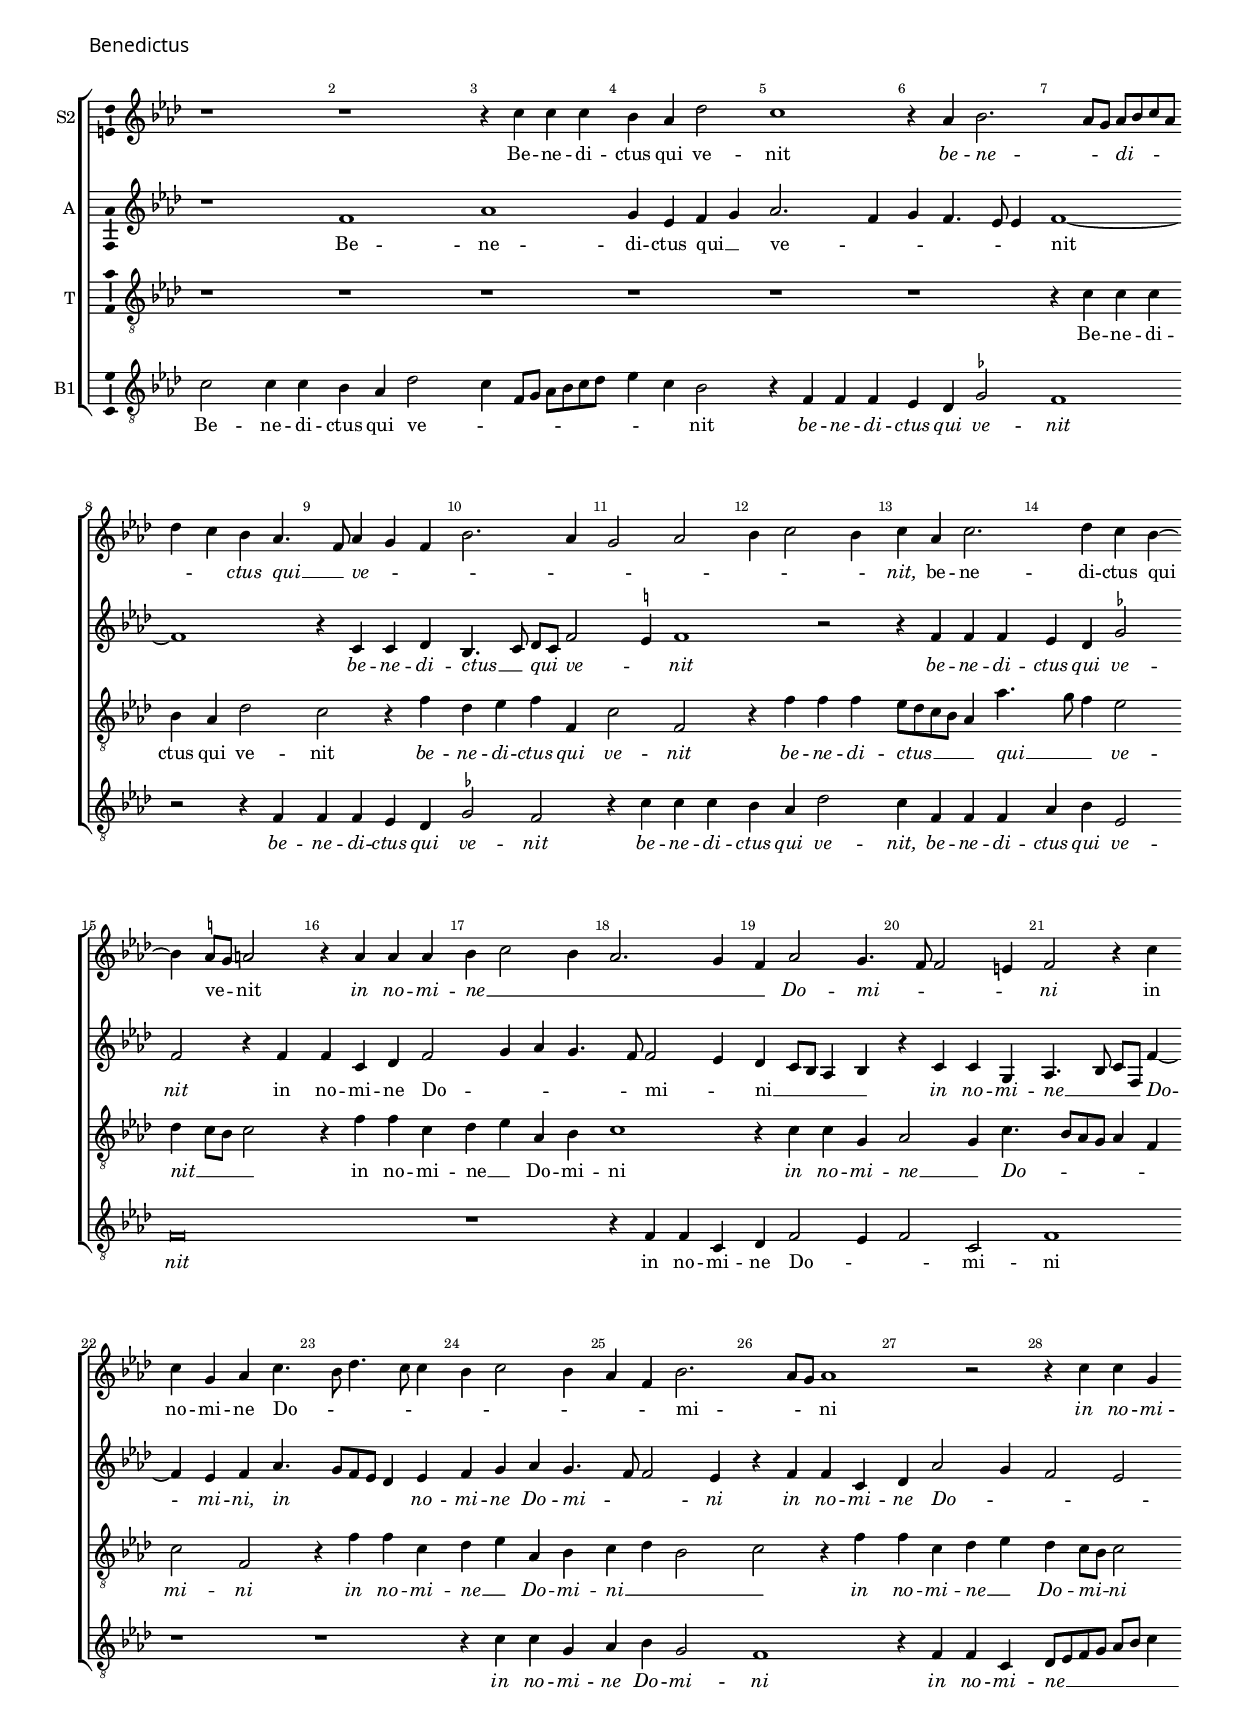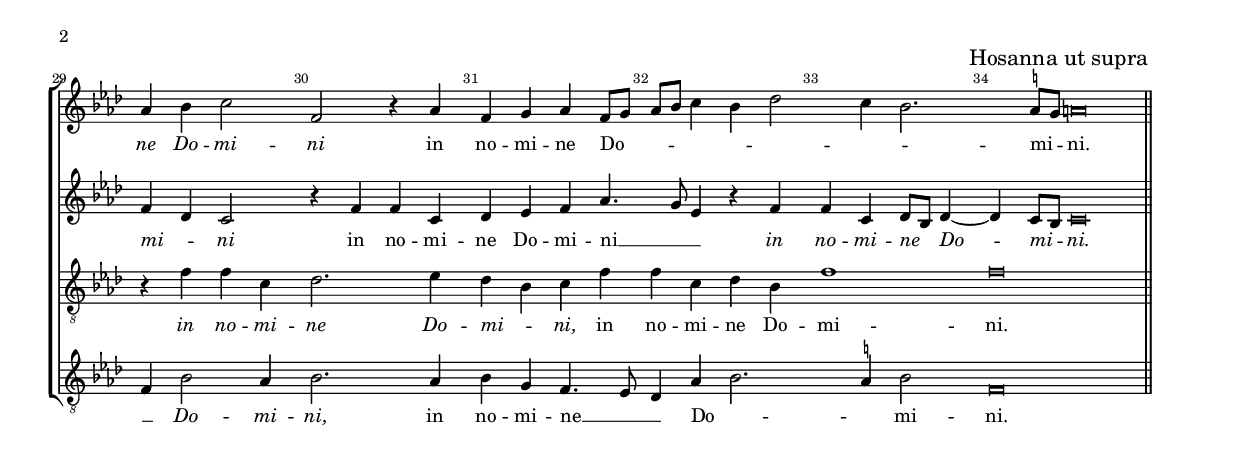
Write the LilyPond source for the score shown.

\version "2.24.2"
revision = "1"
\pointAndClickOff

#(set-global-staff-size 15)

\paper {
	#(define fonts (make-pango-font-tree "Century Schoolbook L" "Source Sans Pro" "Luxi Mono" (/ 15 20)))
	annotate-spacing = ##f
	two-sided = ##t
	top-margin = 5\mm
	inner-margin = 15\mm
	outer-margin = 10\mm
	bottom-margin = 10\mm
	markup-system-spacing = #'( (padding . 4) )
	system-system-spacing = #'( (basic-distance . 6) (stretchability . 100) )
  	ragged-bottom = ##f
	ragged-last-bottom = ##t
	indent = 0
} 

year = #(strftime "©%Y" (localtime (current-time)))

\header {
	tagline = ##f
}

\layout {
  	ragged-right = ##f
  	ragged-last = ##f
	\context {
		\Score
      \remove "Metronome_mark_engraver"
		\override BarNumber.self-alignment-X = #CENTER
		\override BarNumber.break-visibility = #'#(#f #t #t)
		\override VerticalAxisGroup.staff-staff-spacing = #'((basic-distance . 0) (stretchability . 90))
		\override VerticalAxisGroup.remove-empty = ##t
		\override VerticalAxisGroup.remove-first = ##t		
		\override SpanBar.transparent = ##t
		\override BarLine.transparent = ##t
	}
	\context {
		\Staff
	}
	\context { 
		\Voice 
		\override NoteHead.style = #'baroque
		\consists "Horizontal_bracket_engraver"
		\consists "Ambitus_engraver"
	}
	\context {
		\Score
		proportionalNotationDuration = #(ly:make-moment 1 8)
		\override SpacingSpanner.uniform-stretching = ##t
	}
}


global = {
	\key f \major
	\omit Staff.TimeSignature
	\time 4/4
	\set Staff.midiInstrument = "drawbar organ"
	\accidentalStyle "forget"
	\set melismaBusyProperties = #'()
}

showBarLine = {
	\once \override Score.BarLine.transparent = ##f
	\once \override Score.SpanBar.transparent = ##f 
}

italicas=\override LyricText.font-shape = #'italic
rectas=\override LyricText.font-shape = #'upright
ss=\once \set suggestAccidentals = ##t
mtempo={\tempo 4 = 100}
mtempob={\tempo 4 = 50}


cantus={
	r1*4/4 |
	r1*4/4 |
	r4 a'4 a'4 a'4 |
	g'4 f'4 bes'2 |
%5
	a'1 |
	r4 f'4 g'2. f'8 e'8 f'8 g'8 a'8 f'8 | \break
	bes'4 a'4 g'4 f'4. d'8 f'4 e'4 d'4 |
%10
	g'2. f'4 |
	e'2 f'2 |
	g'4 a'2 g'4 |
	a'4 f'4 a'2. bes'4 a'4 g'4 ~ |
%15
	g'4 \ss fis'8 e'8 fis'2 |
	r4 f'4 f'4 f'4 |
	%\break
	g'4 a'2 g'4 |
	f'2. e'4 |
	d'4 f'2 e'4. d'8 d'2 cis'4 |
	d'2 r4 a'4 |
	a'4 e'4 f'4 a'4. g'8 bes'4. a'8 a'4 |
	g'4 a'2 g'4 |
%25
	f'4 d'4 g'2. f'8 e'8 f'1 r2 |
	r4 a'4 a'4 e'4 |
	f'4 g'4 a'2 |
%30
	d'2 r4 f'4 |
	d'4 e'4 f'4 d'8 e'8 |
	f'8 g'8 a'4 g'4 bes'2 a'4 g'2. \ss fis'8 e'8 \mtempob fis'\breve*1/4
	\showBarLine \bar "||"
	\override Score.RehearsalMark.self-alignment-X = #right
	\mark \markup{"Hosanna ut supra"}
}

altus={
	r1*4/4 |
	d'1 |
	f'1 |
	e'4 c'4 d'4 e'4 |
%5
	f'2. d'4 |
	e'4 d'4. c'8 c'4 |
	d'1 ~ |
	d'1 |
	r4 a4 a4 bes4 |
%10
	g4. a8 bes8 a8 d'2 \ss cis'4 d'1 r2 |
	r4 d'4 d'4 d'4 |
	c'4 bes4 \ss ees'2 |
%15
	d'2 r4 d'4 |
	d'4 a4 bes4 d'2 e'4 f'4 e'4. d'8 d'2 c'4 |
	bes4 a8 g8 f4 g4 |
%20
	r4 a4 a4 e4 |
	f4.  g8 a8 d8 d'4 ~ |
	d'4 c'4 d'4 f'4. e'8 d'8 c'8 bes4 c'4 |
	d'4 e'4 f'4 e'4. d'8 d'2 c'4 |
	r4 d'4 d'4 a4 |
	bes4 f'2 e'4 |
	d'2 c'2 |
	d'4 bes4 a2 |
%30
	r4 d'4 d'4 a4 |
	bes4 c'4 d'4 f'4. e'8 c'4 r4 d'4 |
	d'4 a4 bes8 g8 bes4 ~ |
	bes4 a8 g8 a\breve*1/4
}

tenor={
	r1*4/4 |
	r1*4/4 |
	r1*4/4 |
	r1*4/4 |
%5
	r1*4/4 |
	r1*4/4 |
	r4 a4 a4 a4 |
	g4 f4 bes2 |
	a2 r4 d'4 |
%10
	bes4 c'4 d'4 d4 |
	a2 d2 |
	r4 d'4 d'4 d'4 |
	c'8 bes8 a8 g8 f4 f'4. e'8 d'4 c'2 |
%15
	bes4 a8 g8 a2 |
	r4 d'4 d'4 a4 |
	bes4 c'4 f4 g4 |
	a1 |
	r4 a4 a4 e4 |
%20
	f2 e4 a4. g8 f8 e8 f4 d4 |
	a2 d2 |
	r4 d'4 d'4 a4 |
	bes4 c'4 f4 g4 |
%25
	a4 bes4 g2 |
	a2 r4 d'4 |
	d'4 a4 bes4 c'4 |
	bes4 a8 g8 a2 |
	r4 d'4 d'4 a4 |
%30
	bes2. c'4 |
	bes4 g4 a4 d'4 |
	d'4 a4 bes4 g4 |
	d'1 |
	d'\breve*1/2
}

bassus={
	a2 a4 a4 |
	g4 f4 bes2 |
	a4 d8 e8 f8 g8 a8 bes8 |
	c'4 a4 g2 |
%5
	r4 d4 d4 d4 |
	c4 bes,4 \ss ees2 |
	d1 |
	r2 r4 d4 |
	d4 d4 c4 bes,4 |
%10
	\ss ees2 d2 |
	r4 a4 a4 a4 |
	g4 f4 bes2 |
	a4 d4 d4 d4 |
	f4 g4 c2 |
%15
	d\breve |
	r1*4/4 |
	r4 d4 d4 a,4 |
	bes,4 d2 c4 |
%20
	d2 a,2 |
	d1 |
	r1*4/4 |
	r1*4/4 |
	r4 a4 a4 e4 |
%25
	f4 g4 e2 |
	d1 |
	r4 d4 d4 a,4 |
	bes,8 c8 d8 e8 f8 g8 a4 |
	d4 g2 f4 |
%30
	g2. f4 |
	g4 e4 d4. c8 |
	bes,4 f4 g2. \ss fis4 g2 |
	d\breve*1/2
}

textocantus=\lyricmode{
Be -- ne -- di -- ctus qui ve -- nit
\italicas
be -- ne -- _ _ di -- _ _ _ _ _ ctus qui __ _ ve -- _ _ _ _ _ _ _ _ _ nit,
\rectas
be -- ne -- di -- ctus qui _ ve -- _ nit
\italicas
in no -- mi -- ne __ _ _ _ _ _ Do -- mi -- _ _ _ ni
\rectas
in no -- mi -- ne Do -- _ _ _ _ _ _ _ _ _ mi -- _ _ ni
\italicas
in no -- mi -- ne Do -- mi -- ni
\rectas
in no -- mi -- ne Do -- _ _ _ _ _ _ _ _ mi -- _ ni.
}

textoaltus=\lyricmode{
Be -- ne -- di -- ctus qui __ _ ve -- _ _ _ _ _ nit _
\italicas
be -- ne -- di -- ctus __ _ qui _ ve -- _ nit
be -- ne -- di -- ctus qui ve -- nit
\rectas
in no -- mi -- ne Do -- _ _ _ _ mi -- _ ni __ _ _ _ _ 
\italicas
in no -- mi -- ne __ _ _ _ Do -- _ mi -- ni,
in _ _ _ _ no -- mi -- ne Do -- mi -- _ _ ni
in no -- mi -- ne Do -- _ _ _ mi -- _ ni
\rectas
in no -- mi -- ne Do -- mi -- ni __ _ _
\italicas
in no -- mi -- ne _ Do -- _ mi -- _ ni.
}

textotenor=\lyricmode{
Be -- ne -- di -- ctus qui ve -- nit
\italicas
be -- ne -- di -- ctus qui ve -- nit 
be -- ne -- di -- ctus __ _ _ _ _ qui __ _ _ ve -- nit __ _ _ _ 
\rectas
in no -- mi -- ne __ _ Do -- mi -- ni
\italicas
in no -- mi -- ne __ _ Do -- _ _ _ _ _ mi -- ni
in no -- mi -- ne __ _ Do -- mi -- ni __ _ _ _ 
in no -- mi -- ne __ _ Do -- mi -- _ ni
in no -- mi -- ne Do -- mi -- _ ni,
\rectas
in no -- mi -- ne Do -- mi -- ni.
}

textobassus=\lyricmode{
Be -- ne -- di -- ctus qui ve -- _ _ _ _ _ _ _ _ _ nit
\italicas
be -- ne -- di -- ctus qui ve -- nit
be -- ne -- di -- ctus qui ve -- nit
be -- ne -- di -- ctus qui ve -- nit,
be -- ne -- di -- ctus qui ve -- nit
\rectas
in no -- mi -- ne Do -- _ _ mi -- ni
\italicas
in no -- mi -- ne Do -- mi -- ni
in no -- mi -- ne __ _ _ _ _ _ _ _ Do -- mi -- ni,
\rectas
in no -- mi -- ne __ _ _ Do -- _ _ mi -- ni.
}



\score {
  \header {
    piece = \markup \larger \sans { Benedictus }
  }
  
  \transpose f as {
  <<

    \new StaffGroup
    <<
      \new Staff
      <<
        \set Staff.instrumentName = "S2"
        \context Staff <<
          \context Voice = "sopranoA" {  \global \cantus }
          \new Lyrics \lyricsto "sopranoA" { \textocantus }
        >>
      >>
      
      \new Staff
      <<
        \set Staff.instrumentName = "A"
        \context Staff <<
          \context Voice = "alto" { \global \altus }
          \new Lyrics \lyricsto "alto" { \textoaltus }
        >>
      >>
      
      \new Staff
      <<
        \set Staff.instrumentName = "T"
        \context Staff <<
          \context Voice = "tenorA" { \global \clef "treble_8" \tenor }
          \new Lyrics \lyricsto "tenorA" { \textotenor }
        >>
      >>
      
      \new Staff
      <<
        \set Staff.instrumentName = "B1"
        \context Staff <<
          \context Voice = "tenorB" { \global \clef "treble_8" \bassus }
          \new Lyrics \lyricsto "tenorB" { \textobassus }
        >>
      >>
    >>
  >>
  }
  \layout {}
  \midi {\tempo 4 = 100 }
}
